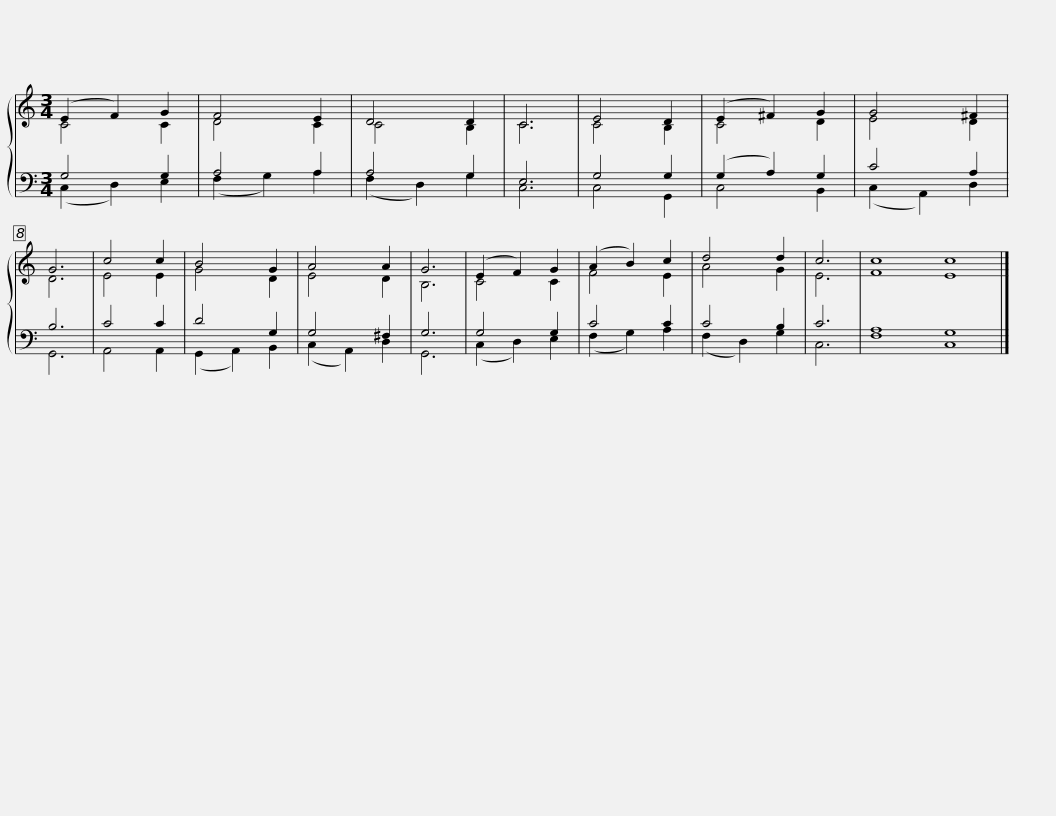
X:1
%%score { ( 1 2 ) | ( 3 4 ) }
L:1/8
M:3/4
I:linebreak $
K:C
V:1 treble
V:2 treble
V:3 bass
V:4 bass
V:1
 (E2 F2) G2 | F4 E2 | D4 D2 | C6 | E4 D2 | %5
 (E2 ^F2) G2 | G4 ^F2 | G6 | c4 c2 |$ B4 G2 | %10
 A4 A2 | G6 | (E2 F2) G2 | (A2 B2) c2 | d4 d2 | %15
 c6 | c8 c8 |] %17
V:2
 C4 C2 | D4 C2 | C4 B,2 | C6 | C4 B,2 | %5
 C4 D2 | E4 D2 | D6 | E4 E2 |$ G4 D2 | %10
 E4 D2 | B,6 | C4 C2 | F4 E2 | A4 G2 | %15
 E6 | F8 E8 |] %17
V:3
 G,4 G,2 | A,4 A,2 | A,4 G,2 | E,6 | G,4 G,2 | %5
 (G,2 A,2) G,2 | C4 A,2 | B,6 | C4 C2 |$ D4 G,2 | %10
 G,4 ^F,2 | G,6 | G,4 G,2 | C4 C2 | C4 B,2 | %15
 C6 | A,8 G,8 |] %17
V:4
 (C,2 D,2) E,2 | (F,2 G,2) A,2 | (F,2 D,2) G,2 | C,6 | C,4 G,,2 | %5
 C,4 B,,2 | (C,2 A,,2) D,2 | G,,6 | A,,4 A,,2 |$ (G,,2 A,,2) B,,2 | %10
 (C,2 A,,2) D,2 | G,,6 | (C,2 D,2) E,2 | (F,2 G,2) A,2 | (F,2 D,2) G,2 | %15
 C,6 | F,8 C,8 |] %17
